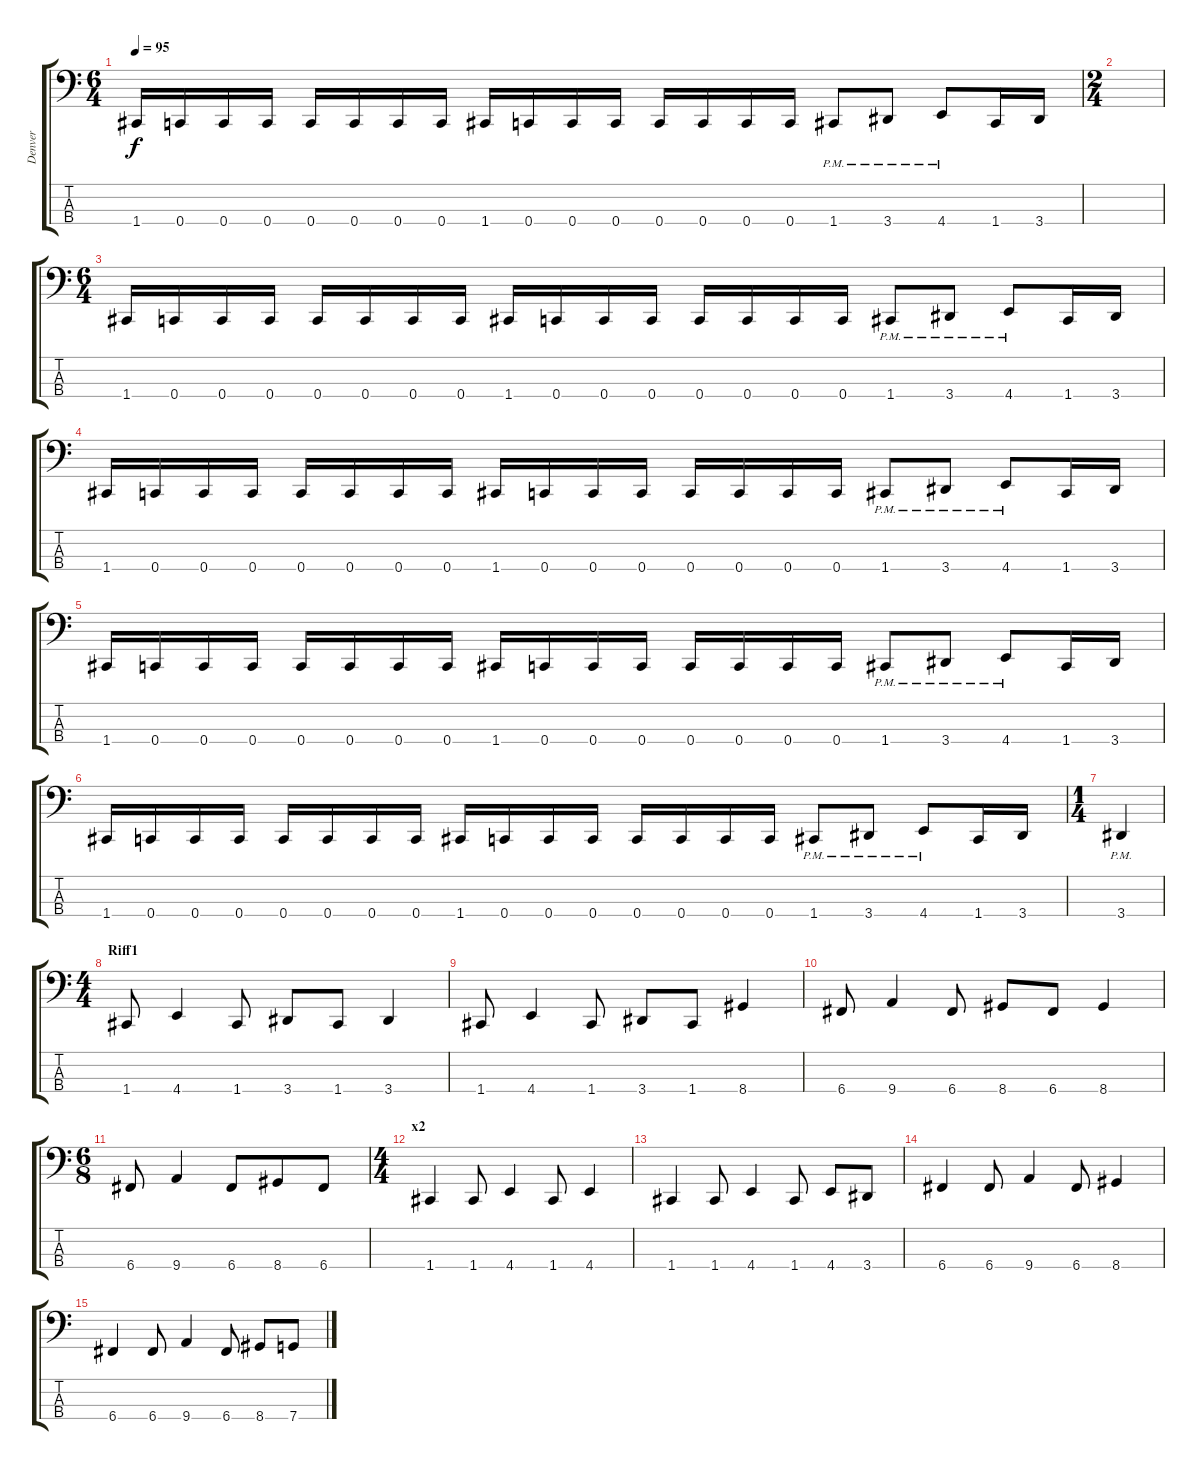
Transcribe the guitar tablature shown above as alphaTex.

\track ("Denver" "Denver") {instrument electricbasspick}
\staff {score tabs}
\tuning (Eb2 Bb1 F1 C1) {hide}
\ts (6 4)
\tempo 95
\clef f4
\ks c
1.4.16{dy f} 0.4.16 0.4.16 0.4.16 0.4.16 0.4.16 0.4.16 0.4.16 1.4.16 0.4.16 0.4.16 0.4.16 0.4.16 0.4.16 0.4.16 0.4.16 1.4{pm}.8 3.4{pm}.8 4.4{pm}.8 1.4.16 3.4.16 |
\ts (2 4)
|
\ts (6 4)
1.4.16 0.4.16 0.4.16 0.4.16 0.4.16 0.4.16 0.4.16 0.4.16 1.4.16 0.4.16 0.4.16 0.4.16 0.4.16 0.4.16 0.4.16 0.4.16 1.4{pm}.8 3.4{pm}.8 4.4{pm}.8 1.4.16 3.4.16 |
1.4.16 0.4.16 0.4.16 0.4.16 0.4.16 0.4.16 0.4.16 0.4.16 1.4.16 0.4.16 0.4.16 0.4.16 0.4.16 0.4.16 0.4.16 0.4.16 1.4{pm}.8 3.4{pm}.8 4.4{pm}.8 1.4.16 3.4.16 |
1.4.16 0.4.16 0.4.16 0.4.16 0.4.16 0.4.16 0.4.16 0.4.16 1.4.16 0.4.16 0.4.16 0.4.16 0.4.16 0.4.16 0.4.16 0.4.16 1.4{pm}.8 3.4{pm}.8 4.4{pm}.8 1.4.16 3.4.16 |
1.4.16 0.4.16 0.4.16 0.4.16 0.4.16 0.4.16 0.4.16 0.4.16 1.4.16 0.4.16 0.4.16 0.4.16 0.4.16 0.4.16 0.4.16 0.4.16 1.4{pm}.8 3.4{pm}.8 4.4{pm}.8 1.4.16 3.4.16 |
\ts (1 4)
3.4{pm}.4 |
\ts (4 4)
\section ("" "Riff1")
1.4.8 4.4.4 1.4.8 3.4.8 1.4.8 3.4.4 |
1.4.8 4.4.4 1.4.8 3.4.8 1.4.8 8.4.4 |
6.4.8 9.4.4 6.4.8 8.4.8 6.4.8 8.4.4 |
\ts (6 8)
6.4.8 9.4.4 6.4.8 8.4.8 6.4.8 |
\ts (4 4)
\section ("" "x2")
1.4.4 1.4.8 4.4.4 1.4.8 4.4.4 |
1.4.4 1.4.8 4.4.4 1.4.8 4.4.8 3.4.8 |
6.4.4 6.4.8 9.4.4 6.4.8 8.4.4 |
6.4.4 6.4.8 9.4.4 6.4.8 8.4.8 7.4.8
